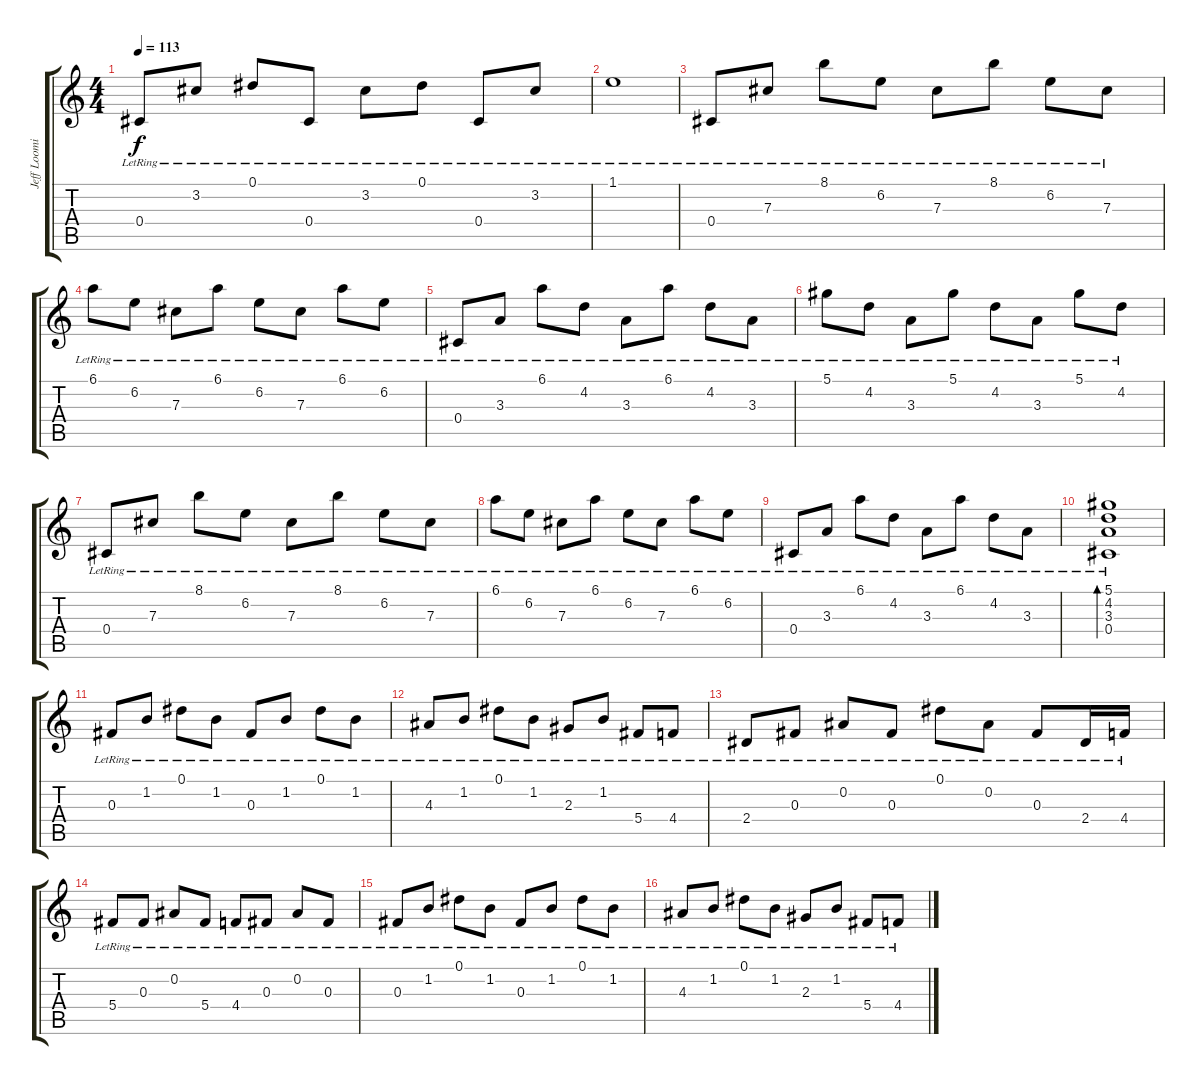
\track ("Jeff Loomis. Acoustique" "Jeff Loomi") {instrument acousticguitarsteel}
\staff {score tabs}
\tuning (Eb4 Bb3 Gb3 Db3 Ab2 Eb2) {hide}
\ts (4 4)
\tempo 113
\clef g2
\ks c
0.4{lr}.8{dy f} 3.2{lr}.8 0.1{lr}.8 0.4{lr}.8 3.2{lr}.8 0.1{lr}.8 0.4{lr}.8 3.2{lr}.8 |
1.1{lr}.1 |
0.4{lr}.8 7.3{lr}.8 8.1{lr}.8 6.2{lr}.8 7.3{lr}.8 8.1{lr}.8 6.2{lr}.8 7.3{lr}.8 |
6.1{lr}.8 6.2{lr}.8 7.3{lr}.8 6.1{lr}.8 6.2{lr}.8 7.3{lr}.8 6.1{lr}.8 6.2{lr}.8 |
0.4{lr}.8 3.3{lr}.8 6.1{lr}.8 4.2{lr}.8 3.3{lr}.8 6.1{lr}.8 4.2{lr}.8 3.3{lr}.8 |
5.1{lr}.8 4.2{lr}.8 3.3{lr}.8 5.1{lr}.8 4.2{lr}.8 3.3{lr}.8 5.1{lr}.8 4.2{lr}.8 |
0.4{lr}.8 7.3{lr}.8 8.1{lr}.8 6.2{lr}.8 7.3{lr}.8 8.1{lr}.8 6.2{lr}.8 7.3{lr}.8 |
6.1{lr}.8 6.2{lr}.8 7.3{lr}.8 6.1{lr}.8 6.2{lr}.8 7.3{lr}.8 6.1{lr}.8 6.2{lr}.8 |
0.4{lr}.8 3.3{lr}.8 6.1{lr}.8 4.2{lr}.8 3.3{lr}.8 6.1{lr}.8 4.2{lr}.8 3.3{lr}.8 |
(5.1{lr} 4.2{lr} 3.3{lr} 0.4{lr}).1{bd 240} |
0.3{lr}.8 1.2{lr}.8 0.1{lr}.8 1.2{lr}.8 0.3{lr}.8 1.2{lr}.8 0.1{lr}.8 1.2{lr}.8 |
4.3{lr}.8 1.2{lr}.8 0.1{lr}.8 1.2{lr}.8 2.3{lr}.8 1.2{lr}.8 5.4{lr}.8 4.4{lr}.8 |
2.4{lr}.8 0.3{lr}.8 0.2{lr}.8 0.3{lr}.8 0.1{lr}.8 0.2{lr}.8 0.3{lr}.8 2.4{lr}.16 4.4{lr}.16 |
5.4{lr}.8 0.3{lr}.8 0.2{lr}.8 5.4{lr}.8 4.4{lr}.8 0.3{lr}.8 0.2{lr}.8 0.3{lr}.8 |
0.3{lr}.8 1.2{lr}.8 0.1{lr}.8 1.2{lr}.8 0.3{lr}.8 1.2{lr}.8 0.1{lr}.8 1.2{lr}.8 |
4.3{lr}.8 1.2{lr}.8 0.1{lr}.8 1.2{lr}.8 2.3{lr}.8 1.2{lr}.8 5.4{lr}.8 4.4{lr}.8
